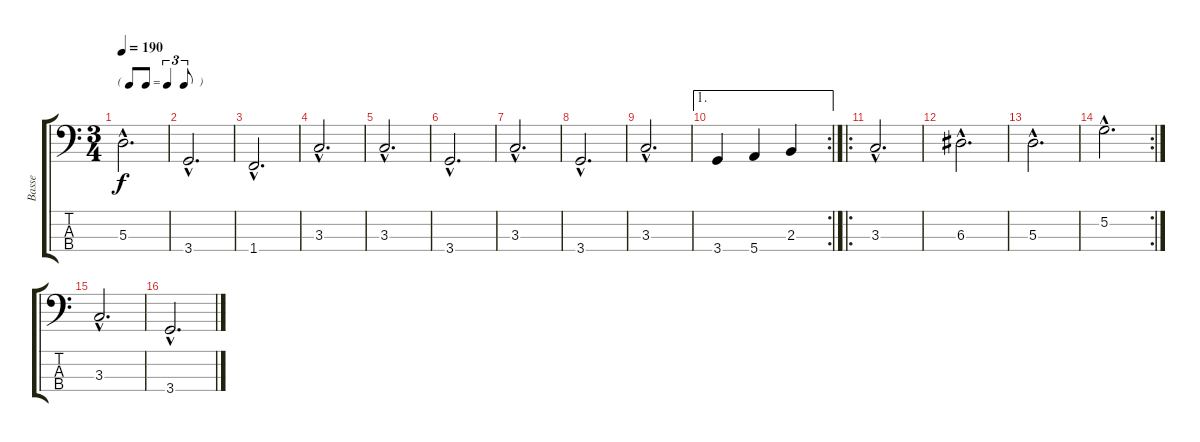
\track ("Basse" "Basse") {instrument acousticbass}
\staff {score tabs}
\tuning (G2 D2 A1 E1) {hide}
\ts (3 4)
\tf triplet8th
\tempo 190
\clef f4
\ks c
5.3{hac}.2{d dy f} |
3.4{hac}.2{d} |
1.4{hac}.2{d} |
3.3{hac}.2{d} |
3.3{hac}.2{d} |
3.4{hac}.2{d} |
3.3{hac}.2{d} |
3.4{hac}.2{d} |
3.3{hac}.2{d} |
\ae 1
\rc 2
3.4.4 5.4.4 2.3.4 |
\ro
3.3{hac}.2{d} |
6.3{hac}.2{d} |
5.3{hac}.2{d} |
\rc 2
5.2{hac}.2{d} |
3.3{hac}.2{d} |
3.4{hac}.2{d}
